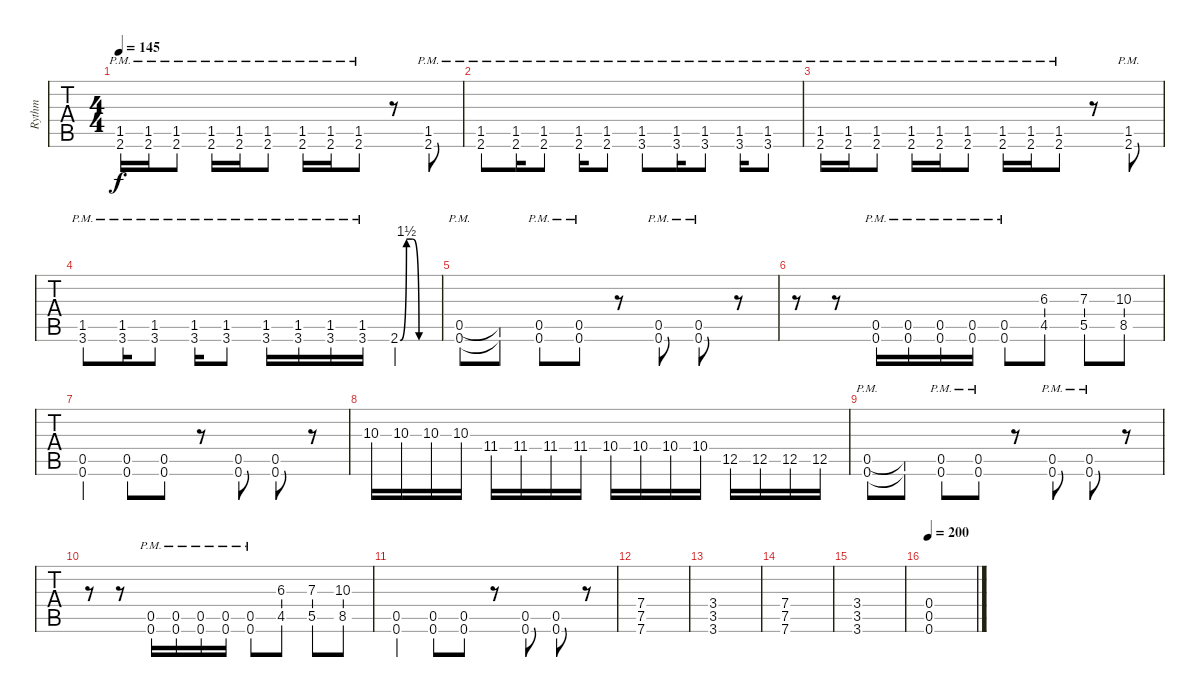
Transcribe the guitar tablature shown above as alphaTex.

\track ("Rythm" "Rythm") {instrument distortionguitar}
\staff {tabs}
\tuning (D4 A3 F3 C3 G2 C2) {hide}
\ts (4 4)
\tempo 145
\clef g2
\ks c
(1.5{pm} 2.6{pm}).16{dy f} (1.5{pm} 2.6{pm}).16 (1.5{pm} 2.6{pm}).8 (1.5{pm} 2.6{pm}).16 (1.5{pm} 2.6{pm}).16 (1.5{pm} 2.6{pm}).8 (1.5{pm} 2.6{pm}).16 (1.5{pm} 2.6{pm}).16 (1.5{pm} 2.6{pm}).8 r.8 (1.5{pm} 2.6{pm}).8 |
(1.5{pm} 2.6{pm}).8 (1.5{pm} 2.6{pm}).16 (1.5{pm} 2.6{pm}).8 (1.5{pm} 2.6{pm}).16 (1.5{pm} 2.6{pm}).8 (1.5{pm} 3.6{pm}).8 (1.5{pm} 3.6{pm}).16 (1.5{pm} 3.6{pm}).8 (1.5{pm} 3.6{pm}).16 (1.5{pm} 3.6{pm}).8 |
(1.5{pm} 2.6{pm}).16 (1.5{pm} 2.6{pm}).16 (1.5{pm} 2.6{pm}).8 (1.5{pm} 2.6{pm}).16 (1.5{pm} 2.6{pm}).16 (1.5{pm} 2.6{pm}).8 (1.5{pm} 2.6{pm}).16 (1.5{pm} 2.6{pm}).16 (1.5{pm} 2.6{pm}).8 r.8 (1.5{pm} 2.6{pm}).8 |
(1.5{pm} 3.6{pm}).8 (1.5{pm} 3.6{pm}).16 (1.5{pm} 3.6{pm}).8 (1.5{pm} 3.6{pm}).16 (1.5{pm} 3.6{pm}).8 (1.5{pm} 3.6{pm}).16 (1.5{pm} 3.6{pm}).16 (1.5{pm} 3.6{pm}).16 (1.5{pm} 3.6{pm}).16 2.6{be (custom 0 0 10 6 20 6 30 0 60 0)}.4 |
(0.5{pm} 0.6{pm}).8 (0.5{t} 0.6{t}).8 (0.5{pm} 0.6{pm}).8 (0.5{pm} 0.6{pm}).8 r.8 (0.5{pm} 0.6{pm}).8 (0.5{pm} 0.6{pm}).8 r.8 |
r.8 r.8 (0.5{pm} 0.6{pm}).16 (0.5{pm} 0.6{pm}).16 (0.5{pm} 0.6{pm}).16 (0.5{pm} 0.6{pm}).16 (0.5{pm} 0.6{pm}).8 (6.3 4.5).8 (7.3 5.5).8 (10.3 8.5).8 |
(0.5 0.6).4 (0.5 0.6).8 (0.5 0.6).8 r.8 (0.5 0.6).8 (0.5 0.6).8 r.8 |
10.3.16 10.3.16 10.3.16 10.3.16 11.4.16 11.4.16 11.4.16 11.4.16 10.4.16 10.4.16 10.4.16 10.4.16 12.5.16 12.5.16 12.5.16 12.5.16 |
(0.5{pm} 0.6{pm}).8 (0.5{t} 0.6{t}).8 (0.5{pm} 0.6{pm}).8 (0.5{pm} 0.6{pm}).8 r.8 (0.5{pm} 0.6{pm}).8 (0.5{pm} 0.6{pm}).8 r.8 |
r.8 r.8 (0.5{pm} 0.6{pm}).16 (0.5{pm} 0.6{pm}).16 (0.5{pm} 0.6{pm}).16 (0.5{pm} 0.6{pm}).16 (0.5{pm} 0.6{pm}).8 (6.3 4.5).8 (7.3 5.5).8 (10.3 8.5).8 |
(0.5 0.6).4 (0.5 0.6).8 (0.5 0.6).8 r.8 (0.5 0.6).8 (0.5 0.6).8 r.8 |
(7.4 7.5 7.6).1 |
(3.4 3.5 3.6).1 |
(7.4 7.5 7.6).1 |
(3.4 3.5 3.6).1 |
\tempo 200
(0.4 0.5 0.6).1
